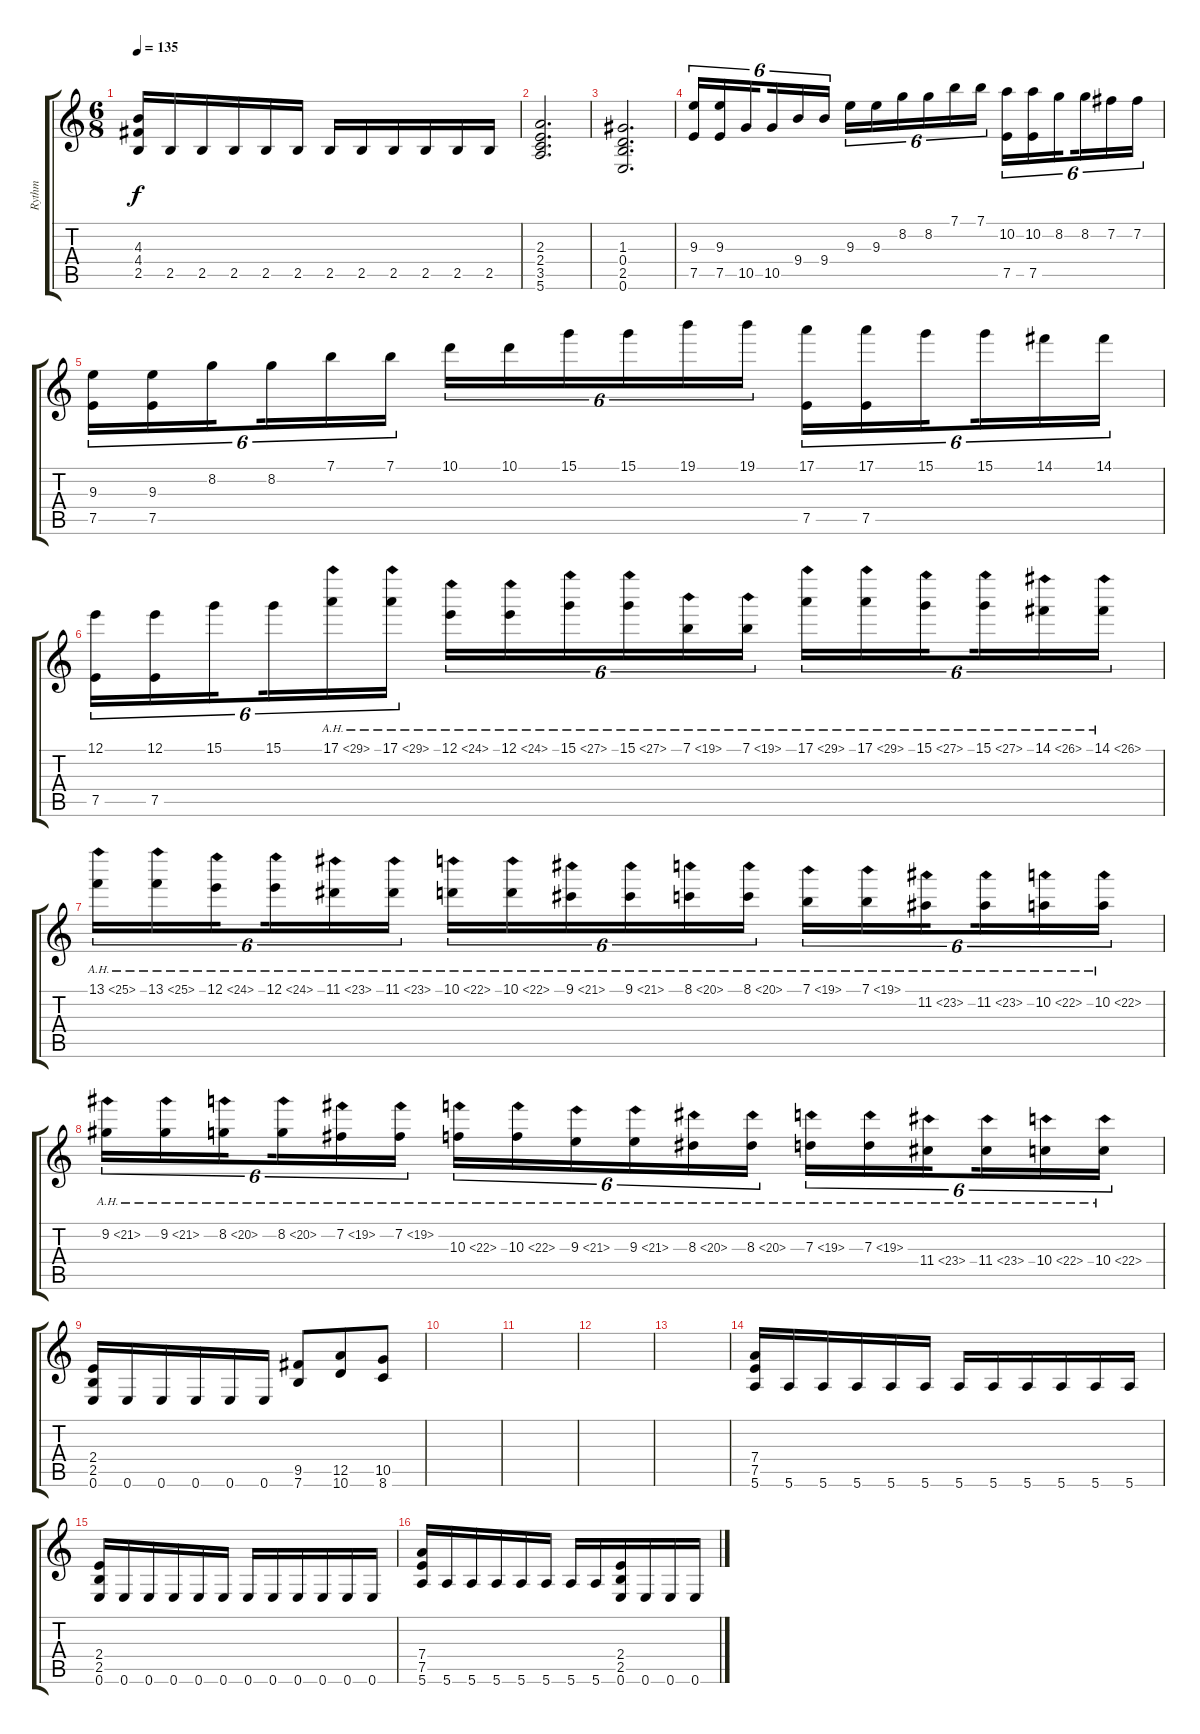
\track ("Rythm" "Rythm") {instrument distortionguitar}
\staff {score tabs}
\tuning (E4 B3 G3 D3 A2 E2) {hide}
\ts (6 8)
\tempo 135
\clef g2
\ks c
(4.3 4.4 2.5).16{dy f} 2.5.16 2.5.16 2.5.16 2.5.16 2.5.16 2.5.16 2.5.16 2.5.16 2.5.16 2.5.16 2.5.16 |
(2.3 2.4 3.5 5.6).2{d} |
(1.3 0.4 2.5 0.6).2{d} |
(9.3 7.5).16{tu (6 4)} (9.3 7.5).16{tu (6 4)} 10.5.16{tu (6 4) beam splitsecondary} 10.5.16{tu (6 4)} 9.4.16{tu (6 4)} 9.4.16{tu (6 4) beam splitsecondary} 9.3.16{tu (6 4)} 9.3.16{tu (6 4)} 8.2.16{tu (6 4)} 8.2.16{tu (6 4)} 7.1.16{tu (6 4)} 7.1.16{tu (6 4) beam splitsecondary} (10.2 7.5).16{tu (6 4)} (10.2 7.5).16{tu (6 4)} 8.2.16{tu (6 4) beam splitsecondary} 8.2.16{tu (6 4)} 7.2.16{tu (6 4)} 7.2.16{tu (6 4)} |
(9.3 7.5).16{tu (6 4)} (9.3 7.5).16{tu (6 4)} 8.2.16{tu (6 4) beam splitsecondary} 8.2.16{tu (6 4)} 7.1.16{tu (6 4)} 7.1.16{tu (6 4) beam splitsecondary} 10.1.16{tu (6 4)} 10.1.16{tu (6 4)} 15.1.16{tu (6 4)} 15.1.16{tu (6 4)} 19.1.16{tu (6 4)} 19.1.16{tu (6 4) beam splitsecondary} (17.1 7.5).16{tu (6 4)} (17.1 7.5).16{tu (6 4)} 15.1.16{tu (6 4) beam splitsecondary} 15.1.16{tu (6 4)} 14.1.16{tu (6 4)} 14.1.16{tu (6 4)} |
(12.1 7.5).16{tu (6 4)} (12.1 7.5).16{tu (6 4)} 15.1.16{tu (6 4) beam splitsecondary} 15.1.16{tu (6 4)} 17.1{ah 12}.16{tu (6 4)} 17.1{ah 12}.16{tu (6 4) beam splitsecondary} 12.1{ah 12}.16{tu (6 4)} 12.1{ah 12}.16{tu (6 4)} 15.1{ah 12}.16{tu (6 4)} 15.1{ah 12}.16{tu (6 4)} 7.1{ah 12}.16{tu (6 4)} 7.1{ah 12}.16{tu (6 4) beam splitsecondary} 17.1{ah 12}.16{tu (6 4)} 17.1{ah 12}.16{tu (6 4)} 15.1{ah 12}.16{tu (6 4) beam splitsecondary} 15.1{ah 12}.16{tu (6 4)} 14.1{ah 12}.16{tu (6 4)} 14.1{ah 12}.16{tu (6 4)} |
13.1{ah 12}.16{tu (6 4)} 13.1{ah 12}.16{tu (6 4)} 12.1{ah 12}.16{tu (6 4) beam splitsecondary} 12.1{ah 12}.16{tu (6 4)} 11.1{ah 12}.16{tu (6 4)} 11.1{ah 12}.16{tu (6 4) beam splitsecondary} 10.1{ah 12}.16{tu (6 4)} 10.1{ah 12}.16{tu (6 4)} 9.1{ah 12}.16{tu (6 4)} 9.1{ah 12}.16{tu (6 4)} 8.1{ah 12}.16{tu (6 4)} 8.1{ah 12}.16{tu (6 4) beam splitsecondary} 7.1{ah 12}.16{tu (6 4)} 7.1{ah 12}.16{tu (6 4)} 11.2{ah 12}.16{tu (6 4) beam splitsecondary} 11.2{ah 12}.16{tu (6 4)} 10.2{ah 12}.16{tu (6 4)} 10.2{ah 12}.16{tu (6 4)} |
9.2{ah 12}.16{tu (6 4)} 9.2{ah 12}.16{tu (6 4)} 8.2{ah 12}.16{tu (6 4) beam splitsecondary} 8.2{ah 12}.16{tu (6 4)} 7.2{ah 12}.16{tu (6 4)} 7.2{ah 12}.16{tu (6 4) beam splitsecondary} 10.3{ah 12}.16{tu (6 4)} 10.3{ah 12}.16{tu (6 4)} 9.3{ah 12}.16{tu (6 4)} 9.3{ah 12}.16{tu (6 4)} 8.3{ah 12}.16{tu (6 4)} 8.3{ah 12}.16{tu (6 4) beam splitsecondary} 7.3{ah 12}.16{tu (6 4)} 7.3{ah 12}.16{tu (6 4)} 11.4{ah 12}.16{tu (6 4) beam splitsecondary} 11.4{ah 12}.16{tu (6 4)} 10.4{ah 12}.16{tu (6 4)} 10.4{ah 12}.16{tu (6 4)} |
(2.4 2.5 0.6).16 0.6.16 0.6.16 0.6.16 0.6.16 0.6.16 (9.5 7.6).8 (12.5 10.6).8 (10.5 8.6).8 |
|
|
|
|
(7.4 7.5 5.6).16 5.6.16 5.6.16 5.6.16 5.6.16 5.6.16 5.6.16 5.6.16 5.6.16 5.6.16 5.6.16 5.6.16 |
(2.4 2.5 0.6).16 0.6.16 0.6.16 0.6.16 0.6.16 0.6.16 0.6.16 0.6.16 0.6.16 0.6.16 0.6.16 0.6.16 |
(7.4 7.5 5.6).16 5.6.16 5.6.16 5.6.16 5.6.16 5.6.16 5.6.16 5.6.16 (2.4 2.5 0.6).16 0.6.16 0.6.16 0.6.16
